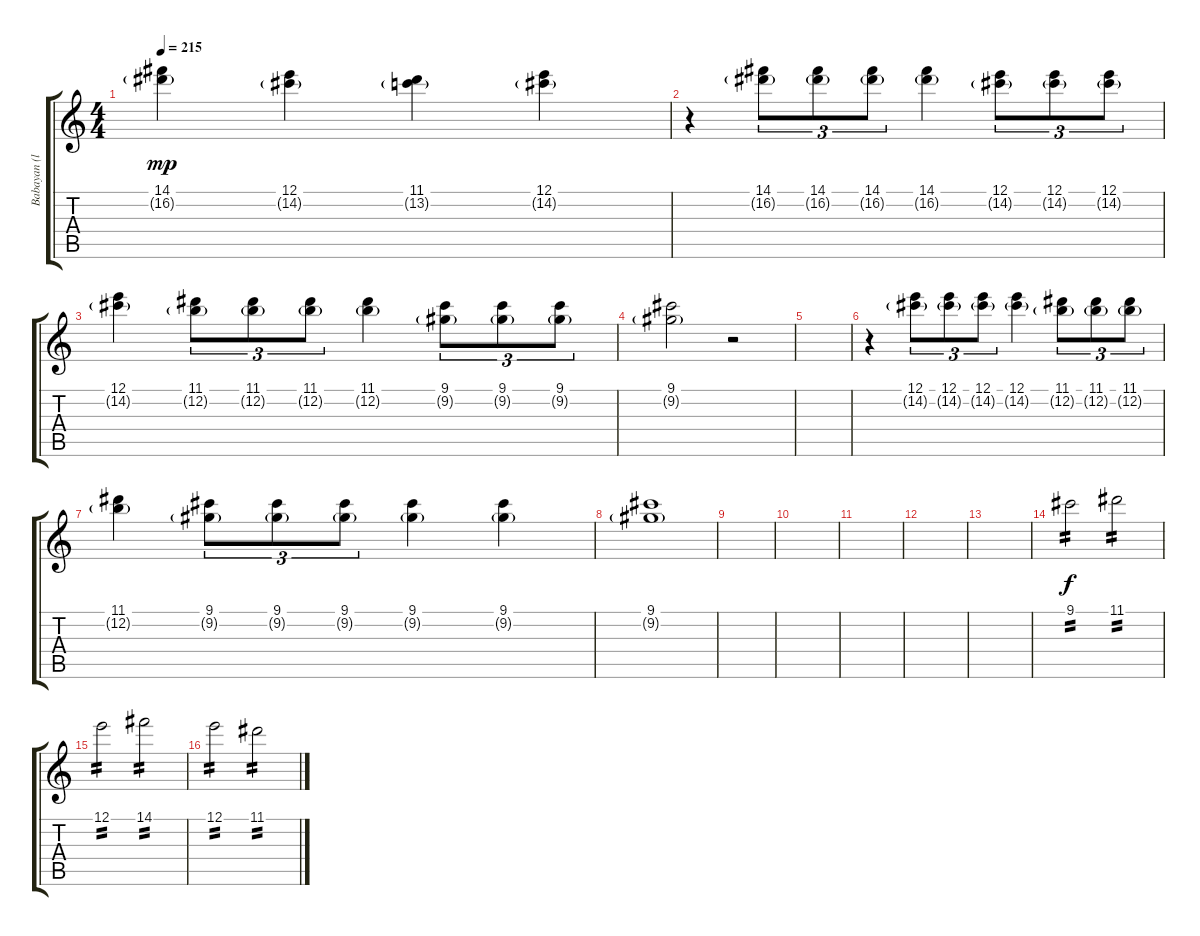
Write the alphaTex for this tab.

\track ("Babayan (lead)" "Babayan (l") {instrument electricguitarclean}
\staff {score tabs}
\tuning (E4 B3 G3 D3 A2 E2) {hide}
\ts (4 4)
\tempo 215
\clef g2
\ks c
(14.1 16.2{g}).4{dy mp} (12.1 14.2{g}).4 (11.1 13.2{g}).4 (12.1 14.2{g}).4 |
r.4 (14.1 16.2{g}).8{tu (3 2)} (14.1 16.2{g}).8{tu (3 2)} (14.1 16.2{g}).8{tu (3 2)} (14.1 16.2{g}).4 (12.1 14.2{g}).8{tu (3 2)} (12.1 14.2{g}).8{tu (3 2)} (12.1 14.2{g}).8{tu (3 2)} |
(12.1 14.2{g}).4 (11.1 12.2{g}).8{tu (3 2)} (11.1 12.2{g}).8{tu (3 2)} (11.1 12.2{g}).8{tu (3 2)} (11.1 12.2{g}).4 (9.1 9.2{g}).8{tu (3 2)} (9.1 9.2{g}).8{tu (3 2)} (9.1 9.2{g}).8{tu (3 2)} |
(9.1 9.2{g}).2 r.2 |
|
r.4 (12.1 14.2{g}).8{tu (3 2)} (12.1 14.2{g}).8{tu (3 2)} (12.1 14.2{g}).8{tu (3 2)} (12.1 14.2{g}).4 (11.1 12.2{g}).8{tu (3 2)} (11.1 12.2{g}).8{tu (3 2)} (11.1 12.2{g}).8{tu (3 2)} |
(11.1 12.2{g}).4 (9.1 9.2{g}).8{tu (3 2)} (9.1 9.2{g}).8{tu (3 2)} (9.1 9.2{g}).8{tu (3 2)} (9.1 9.2{g}).4 (9.1 9.2{g}).4 |
(9.1 9.2{g}).1 |
|
|
|
|
|
9.1.2{tp 2 dy f} 11.1.2{tp 2} |
12.1.2{tp 2} 14.1.2{tp 2} |
12.1.2{tp 2} 11.1.2{tp 2}
